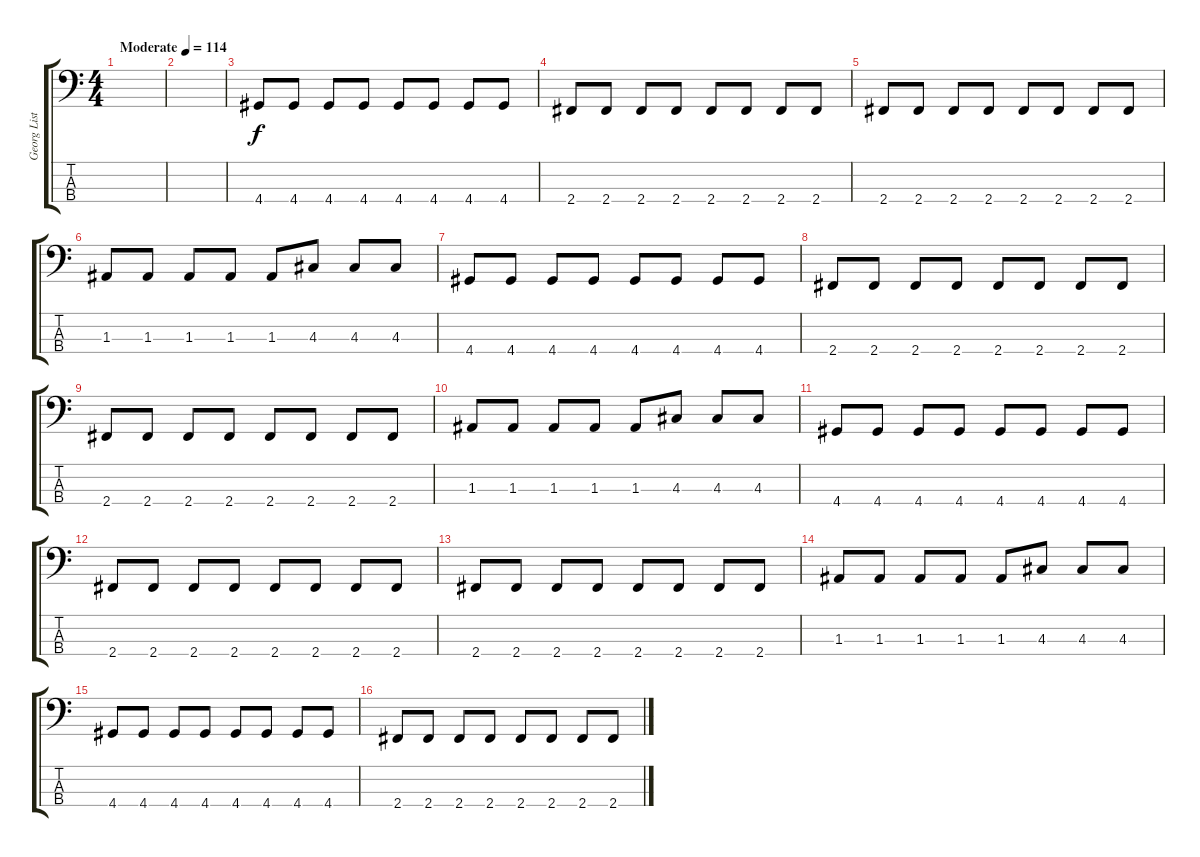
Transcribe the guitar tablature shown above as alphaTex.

\track ("Georg Listing" "Georg List") {instrument electricbassfinger}
\staff {score tabs}
\tuning (G2 D2 A1 E1) {hide}
\ts (4 4)
\tempo (114 "Moderate")
\clef f4
\ks c
|
|
4.4.8 4.4.8 4.4.8 4.4.8 4.4.8 4.4.8 4.4.8 4.4.8 |
2.4.8 2.4.8 2.4.8 2.4.8 2.4.8 2.4.8 2.4.8 2.4.8 |
2.4.8 2.4.8 2.4.8 2.4.8 2.4.8 2.4.8 2.4.8 2.4.8 |
1.3.8 1.3.8 1.3.8 1.3.8 1.3.8 4.3.8 4.3.8 4.3.8 |
4.4.8 4.4.8 4.4.8 4.4.8 4.4.8 4.4.8 4.4.8 4.4.8 |
2.4.8 2.4.8 2.4.8 2.4.8 2.4.8 2.4.8 2.4.8 2.4.8 |
2.4.8 2.4.8 2.4.8 2.4.8 2.4.8 2.4.8 2.4.8 2.4.8 |
1.3.8 1.3.8 1.3.8 1.3.8 1.3.8 4.3.8 4.3.8 4.3.8 |
4.4.8 4.4.8 4.4.8 4.4.8 4.4.8 4.4.8 4.4.8 4.4.8 |
2.4.8 2.4.8 2.4.8 2.4.8 2.4.8 2.4.8 2.4.8 2.4.8 |
2.4.8 2.4.8 2.4.8 2.4.8 2.4.8 2.4.8 2.4.8 2.4.8 |
1.3.8 1.3.8 1.3.8 1.3.8 1.3.8 4.3.8 4.3.8 4.3.8 |
4.4.8 4.4.8 4.4.8 4.4.8 4.4.8 4.4.8 4.4.8 4.4.8 |
2.4.8 2.4.8 2.4.8 2.4.8 2.4.8 2.4.8 2.4.8 2.4.8
